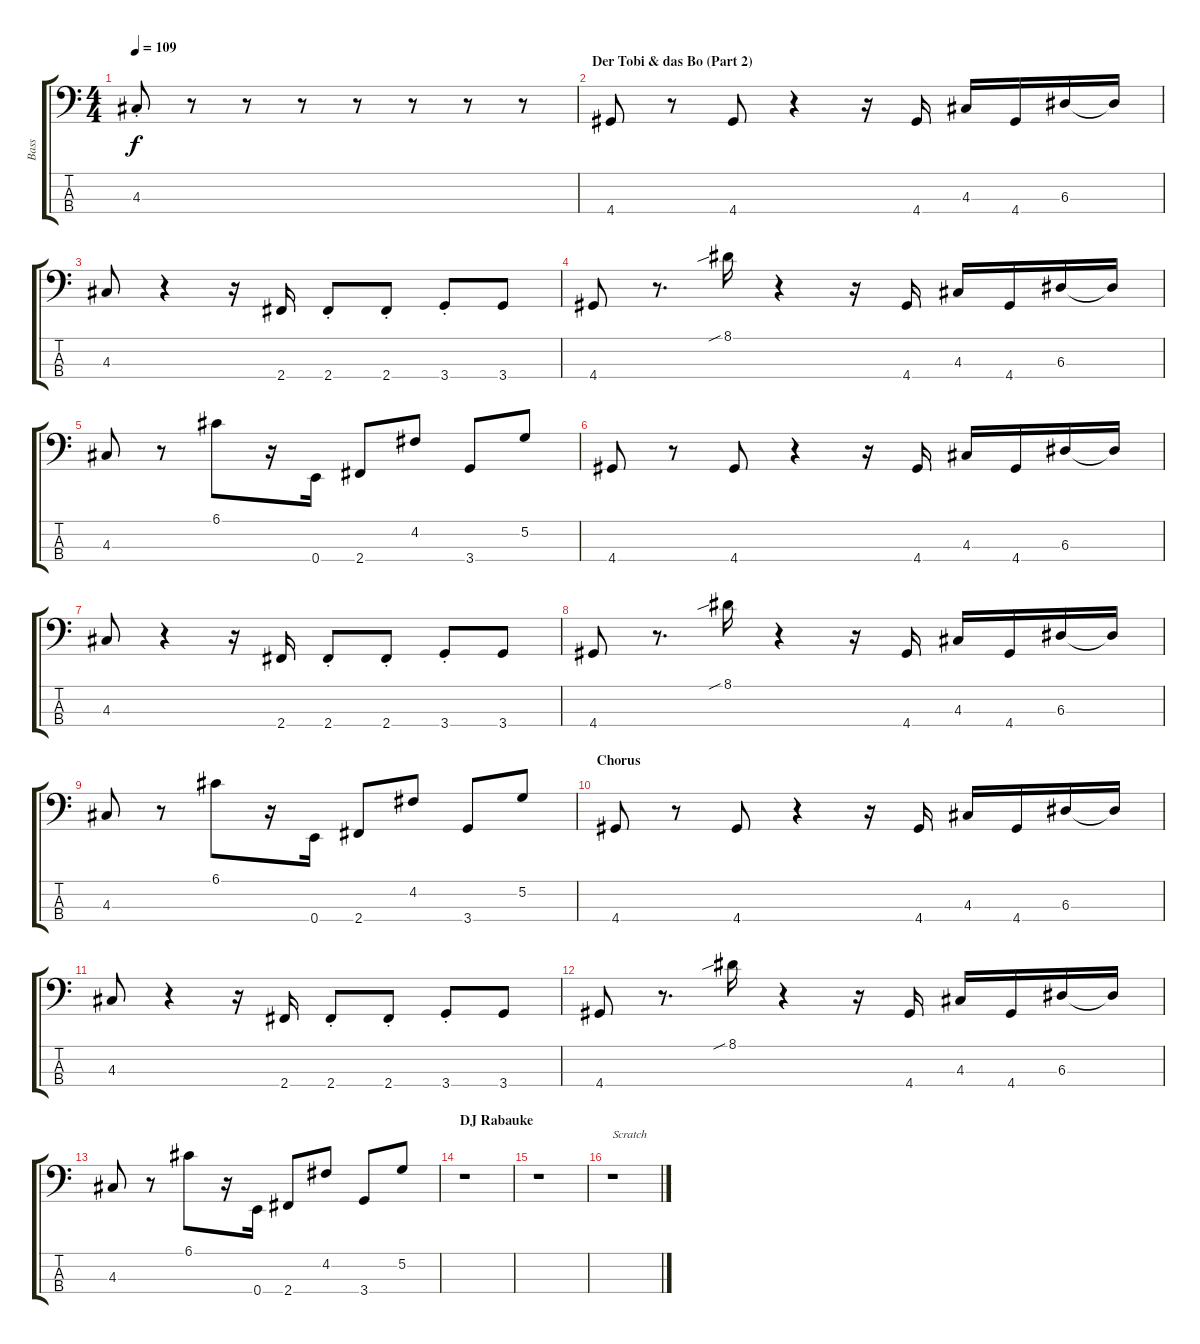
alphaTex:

\track ("Bass" "Bass") {instrument electricbassfinger}
\staff {score tabs}
\tuning (G2 D2 A1 E1) {hide}
\ts (4 4)
\tempo 109
\clef f4
\ks c
4.3{st}.8{dy f} r.8 r.8 r.8 r.8 r.8 r.8 r.8 |
\section ("" "Der Tobi & das Bo (Part 2)")
4.4.8 r.8 4.4.8 r.4 r.16 4.4.16 4.3.16 4.4.16 6.3.16 6.3{t}.16 |
4.3.8 r.4 r.16 2.4.16 2.4{st}.8 2.4{st}.8 3.4{st}.8 3.4.8 |
4.4.8 r.8{d} 8.1{sib}.16 r.4 r.16 4.4.16 4.3.16 4.4.16 6.3.16 6.3{t}.16 |
4.3.8 r.8 6.1.8 r.16 0.4.16 2.4.8 4.2.8 3.4.8 5.2.8 |
4.4.8 r.8 4.4.8 r.4 r.16 4.4.16 4.3.16 4.4.16 6.3.16 6.3{t}.16 |
4.3.8 r.4 r.16 2.4.16 2.4{st}.8 2.4{st}.8 3.4{st}.8 3.4.8 |
4.4.8 r.8{d} 8.1{sib}.16 r.4 r.16 4.4.16 4.3.16 4.4.16 6.3.16 6.3{t}.16 |
4.3.8 r.8 6.1.8 r.16 0.4.16 2.4.8 4.2.8 3.4.8 5.2.8 |
\section ("" "Chorus")
4.4.8 r.8 4.4.8 r.4 r.16 4.4.16 4.3.16 4.4.16 6.3.16 6.3{t}.16 |
4.3.8 r.4 r.16 2.4.16 2.4{st}.8 2.4{st}.8 3.4{st}.8 3.4.8 |
4.4.8 r.8{d} 8.1{sib}.16 r.4 r.16 4.4.16 4.3.16 4.4.16 6.3.16 6.3{t}.16 |
4.3.8 r.8 6.1.8 r.16 0.4.16 2.4.8 4.2.8 3.4.8 5.2.8 |
\section ("" "DJ Rabauke")
r.1 |
r.1 |
r.1{txt "Scratch"}
